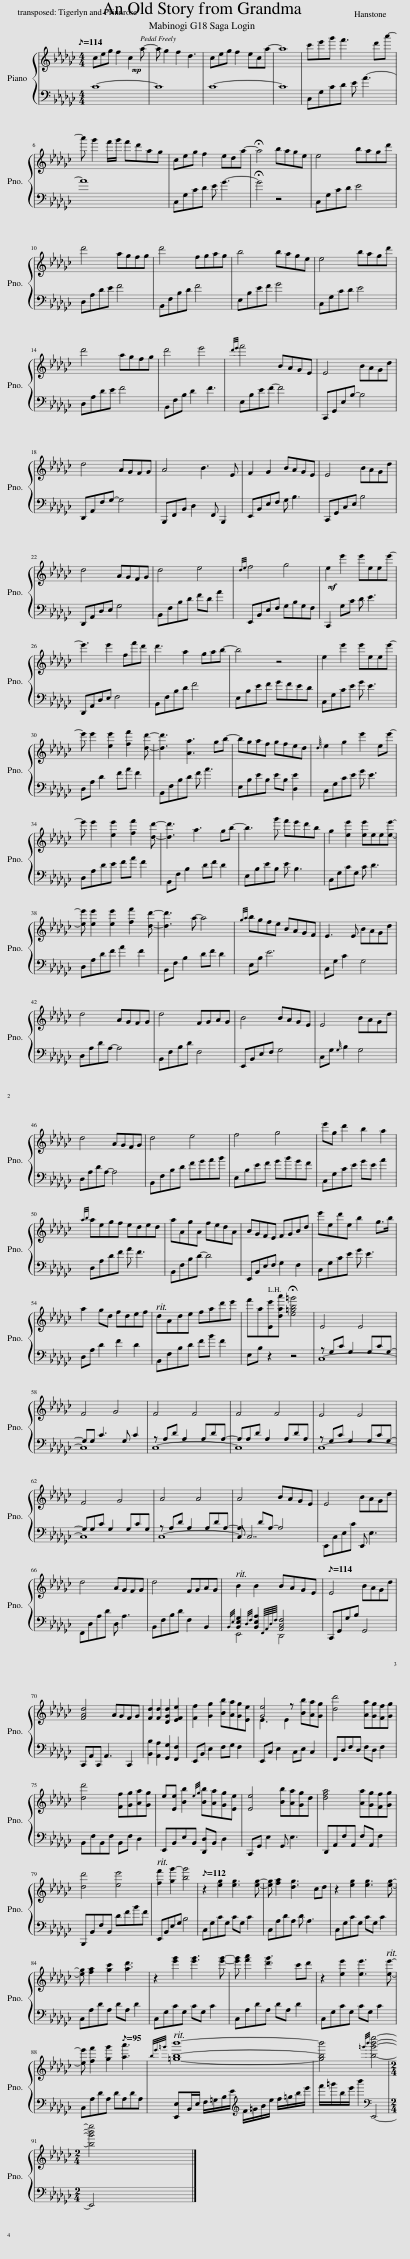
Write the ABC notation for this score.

X:1
%%score { ( 1 5 ) | ( 2 3 4 ) }
L:1/8
Q:1/4=114
M:4/4
I:linebreak $
K:Gb
V:1 treble
V:5 treble
V:2 bass
V:3 bass
V:4 bass
V:1
!mp! ceg f2 c2 a- | a g2 f2 d3 | ceg f2 eca- | a8 | c'e'g' f'3 d'a'- |$ %5
 a' g'2 f'/g'/ f'd'ag | ceg f2 eda- | !fermata!a4 bage | e4 bagd' |$ d'4 agfg | %10
 d'4 fgag | b4 bage | e4 bagd' |$ d'4 agfg | d'4 e'4 | %15
{d'e'} f'4 BAGE | E4 BAGd |$ d4 AGFG | A4 B3 E | F2 G2 BAGE | %20
 E4 BAGd |$ d4 AGFG | d4 e4 |{de} f4 g4 |!mf! e2 e'2 e'eee'- |$ %25
 e'3 e'2 ff'd' | d'3 a2 gab- | b4 z4 | e2 e'2 e'eee'- |$ e' e'2 [ee']2 [ff']2 [dd']- | %30
 [dd']3 [Aa]3 gb- | bgaf gfed |{d} e2 g2 e'2 ee'- |$ e' e'2 [ee']2 [ff']2 [dd']- | [dd']3 a3 gb- | %35
 b3 g' f'e'd'b | g2 [ee']2 [ee']ee[ee']- |$ [ee'] [ee']2 [ee']2 [ff']2 [dd']- | [dd']3 a- a4 |{ga} bgfe BAGF | %40
 E3 E BAGd |$ d4 AGFG | d4 FGAG | B4 BAGE | E4 BAGd |$ %45
 d4 AGFG | d4 e4 | f4 g4 | e'g d'2 b2 a2 |${ab} aegf eded | %50
 aAgA fedA | BGFE FGBd | e'ed'e b2 g>b |$ a2 gd fdef | dAde fad'e' | %55
 f'a[Ee'][daa'] !fermata![e=gb=g']4 | E4 E4 |$ F4 G4 | F4 F4 | F4 F4 | %60
 E4 E4 |$ F4 G4 | A4 A4 | A4 BAGE | E4 BAGd |$ %65
 d4 AGFG | d4 FGAG | B2 B2 BAGE |[Q:1/4=114] E4 BAGd |$ [FAd]4 AGFG | %70
 [Fd]2 [Fd]2 [DGd]2 [EFe]2 | [Ff]2 [Gg]2 [Bb][Aa][Gg][Ee] | [Ge]4 z [Bb][Aa][Gg] | [dd']4 [Aa][Gg][Ff][Gg] |$ [dd']4 [Ff][Gg][Aa][Gg] | %75
 e[Ee] [Bb]2{eg} [Bb][Aa][Gg][Ee] | [Ee]4 [Bb][Aa][Gg]d | [dfa]4 [Aa][Gg][Ff][Gg] |$ [dd']4 [ee']4 | [ff']2 [gg'-]2 [bg']4 | %80
[Q:1/4=112] z2 [eg]2 [eg]3 [eg]- | [eg] [fa]2 [dg]3 cd | z2 [eg]2 [eg]3 [eg]- |$ [eg] [fa]2 [gc']2 [ad']3 | z2 [e'g']2 [e'g']3 [e'g']- | %85
 [e'g'] [f'a']2 [d'g']3 c'd' | z2 [ee']2 [ee']3 [ee']- |$ [ee'] [ff']2 [gg']2[Q:1/4=95] [aa']3 |{be'=g'} [=gbb']8- | [gbb']4{=g'b'} [bg'b'e'']4- |$ %90
[M:2/4] [bg'b'e'']4 |] %91
V:2
 C8- | C8 | C8- | C8 | C,G,CD E A3- |$ %5
 A8 | C,G,CD E G3- | !fermata!G4 z4 | C,G,CD E4 |$ D,A,DE F4 | %10
 B,,F,B,D F4 | E,B,EF G4 | C,G,CD E4 |$ D,A,DE F4 | B,,F,B, D2 F3 | %15
 E,B,EF- F4 | C,,G,,E,B,- B,4 |$ D,,A,,F,G,- G,4 | B,,,F,,B,, D,2 F,, B,,,2 | E,,B,,E,F, G, B,3 | %20
 C,,G,,C,E, B,4 |$ D,,A,,D,E, G,4 | B,,F,B,D FD A2 | E,,B,,E,F, G,B,G,F, | C,,2 G,C D E3 |$ %25
 D,,A,,D,E, F,4 | B,,F,B,D F4 | E,B,EF GFED | C,G,CE G E3 |$ D,A, D2 FA F2 | %30
 B,,F,B,D F A3 | E,B,EB, EB, [D,E]2 | C,G,CE G E3 |$ D,A,DE FA F2 | B,,F, B,2 DF D2 | %35
 E,B,EB, E B,3 | C,G,CG, C D3 |$ D,A,DF A2 F2 | B,,F, B,2 DF D2 | E,B, E6 | %40
 C,G, C2 G,4 |$ D,A,DA,- A,4 | B,,F,B,D F,4 | E,,B,,E,F, G,4 | C,G,{G,} B,2 G,4 |$ %45
 D,A,DA,- A,4 | B,,F,B,D FGAB | E,B,EF GBGF | C,G,CE GE A2 |$ D,A,DF A F3 | %50
 B,,F,B,D- D4 | E,,B,,E,F, G,2 F,2 | C,G,CE G E3 |$ D,A, D2 F2 D2 | B,,F,B,D FB F2 | %55
 E,B, z2 z4 | C,8- |$ C,8 | C,8- | C,8 | %60
 C,8- |$ C,8 | C,8- | C, C,7 | E,,C,E,C E,, E,3 |$ %65
 F,,D,A,D D, A,3 | B,,F,B,D F,2 B,,2 |{B,,E,} [B,,E,G,]2{D,F,} [B,,E,A,]2{F,,A,,D,F,} [A,,C,F,]4 | C,,G,,G,B, G,,4 |$ C,,A,,C,, A,,3 C,,2 | %70
 [B,,B,]2 [A,,A,]2 [G,,G,]2 [F,,F,]2 | E,,B,, E,2 F,G, F,2 | E,,C, E,2 C,E, C,2 | F,,D,F,D, F,D, F,2 |$ B,,F,B,,F, B,,F, D,2 | %75
 E,,B,,E,B,, [D,,D,]B,, D,2 | C,,G,, E,2 G,, E,3 | D,,A,,F,A,, F,A,, F,2 |$ B,,,B,,F,B,, DFBF | E,,B,,E,G, B,4 | %80
 C,G,CG, CG, C2 | C,A,DA, D A,3 | C,G,CG, CG, C2 |$ C,A,DA, DA, D2 | C,G,CG, CG, C2 | %85
 C,A,DA, DA, D2 | C,G,CG, CG, C2 |$ C,A,DA, DA,DA, | [E,,E,]B,,/E,/ F,/=G,/B,/E/[K:treble] F/=G/B/e/ f/=g/b/e'/ | f'/=g'/b/e'/ b'2[K:bass] E,,4- |$ %90
[M:2/4] E,,4 |] %91
V:3
 x8 | x8 | x8 | x8 | x8 |$ %5
 x8 | x8 | x8 | x8 |$ x8 | %10
 x8 | x8 | x8 |$ x8 | x8 | %15
 x8 | x8 |$ x8 | x8 | x8 | %20
 x8 |$ x8 | x8 | x8 | x8 |$ %25
 x8 | x8 | x8 | x8 |$ x8 | %30
 x8 | x8 | x8 |$ x8 | x8 | %35
 x8 | x8 |$ x8 | x8 | x8 | %40
 x8 |$ x8 | x8 | x8 | x8 |$ %45
 x8 | x8 | x8 | x8 |$ x8 | %50
 x8 | x8 | x8 |$ x8 | x8 | %55
 x8 | z G,C G,2 G,CG,- |$ G,G, C3 G, C2 | z A,D A,2 A,DA,- | A,A,D A,2 A,DA, | %60
 z G,C G,2 G,CG,- |$ G,G,C G,2 G,CG, | z A,D A,2 A,DA,- | A,2 DA,- A,4 | x8 |$ %65
 x8 | x8 | x8 | x8 |$ x8 | %70
 x8 | x8 | x8 | x8 |$ x8 | %75
 x8 | x8 | x8 |$ x8 | x8 | %80
 x8 | x8 | x8 |$ x8 | x8 | %85
 x8 | x8 |$ x8 | x4[K:treble] x4 | x4[K:bass] x4 |$ %90
[M:2/4] x4 |] %91
V:4
 x8 | x8 | x8 | x8 | x8 |$ %5
 x8 | x8 | x8 | x8 |$ x8 | %10
 x8 | x8 | x8 |$ x8 | x8 | %15
 x8 | x8 |$ x8 | x8 | x8 | %20
 x8 |$ x8 | x8 | x8 | x8 |$ %25
 x8 | x8 | x8 | x8 |$ x8 | %30
 x8 | x8 | x8 |$ x8 | x8 | %35
 x8 | x8 |$ x8 | x8 | x8 | %40
 x8 |$ x8 | x8 | x8 | x8 |$ %45
 x8 | x8 | x8 | x8 |$ x8 | %50
 x8 | x8 | x8 |$ x8 | x8 | %55
 x8 | x8 |$ x8 | x8 | x8 | %60
 x8 |$ x8 | x8 | x8 | x8 |$ %65
 x8 | x8 | E,,4 D,,4 | x8 |$ x8 | %70
 x8 | x8 | x8 | x8 |$ x8 | %75
 x8 | x8 | x8 |$ x8 | x8 | %80
 x8 | x8 | x8 |$ x8 | x8 | %85
 x8 | x8 |$ x8 | x4[K:treble] x4 | x4[K:bass] x4 |$ %90
[M:2/4] x4 |] %91
V:5
 x8 | x8 | x8 | x8 | x8 |$ %5
 x8 | x8 | x8 | x8 |$ x8 | %10
 x8 | x8 | x8 |$ x8 | x8 | %15
 x8 | x8 |$ x8 | x8 | x8 | %20
 x8 |$ x8 | x8 | x8 | x8 |$ %25
 x8 | x8 | x8 | x8 |$ x8 | %30
 x8 | x8 | x8 |$ x8 | x8 | %35
 x8 | x8 |$ x8 | x8 | x8 | %40
 x8 |$ x8 | x8 | x8 | x8 |$ %45
 x8 | x8 | x8 | x8 |$ x8 | %50
 x8 | x8 | x8 |$ x8 | x8 | %55
 x8 | x8 |$ x8 | x8 | x8 | %60
 x8 |$ x8 | x8 | x8 | x8 |$ %65
 x8 | x8 | x8 | x8 |$ x8 | %70
 x8 | x8 | E3 E2 x3 | x8 |$ x8 | %75
 x8 | x8 | x8 |$ x8 | x8 | %80
 x8 | x8 | x8 |$ x8 | x8 | %85
 x8 | x8 |$ x8 | x8 | x8 |$ %90
[M:2/4] x4 |] %91
